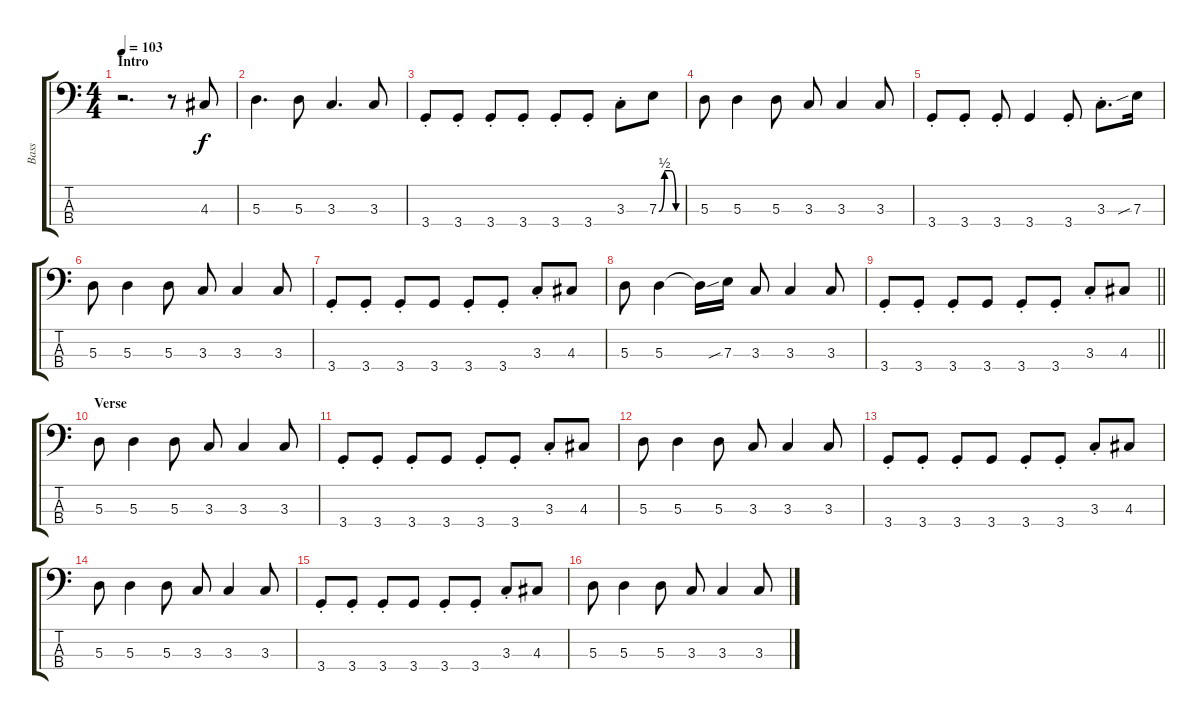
\track ("Bass" "Bass") {instrument electricbasspick}
\staff {score tabs}
\tuning (G2 D2 A1 E1) {hide}
\ts (4 4)
\section ("" "Intro")
\tempo 103
\clef f4
\ks c
r.2{d dy f instrument electricbasspick} r.8 4.3.8 |
5.3.4{d} 5.3.8 3.3.4{d} 3.3.8 |
3.4{st}.8 3.4{st}.8 3.4{st}.8 3.4{st}.8 3.4{st}.8 3.4{st}.8 3.3{st}.8 7.3{be (custom 0 0 15 2 30 2 45 0 60 0)}.8 |
5.3.8 5.3.4 5.3.8 3.3.8 3.3.4 3.3.8 |
3.4{st}.8 3.4{st}.8 3.4{st}.8 3.4.4 3.4{st}.8 3.3{st}.8{d} 7.3{sib}.16 |
5.3.8 5.3.4 5.3.8 3.3.8 3.3.4 3.3.8 |
3.4{st}.8 3.4{st}.8 3.4{st}.8 3.4.8 3.4{st}.8 3.4{st}.8 3.3{st}.8 4.3.8 |
5.3.8 5.3.4 5.3{t}.16 7.3{sib}.16 3.3.8 3.3.4 3.3.8 |
\barLineRight lightlight
3.4{st}.8 3.4{st}.8 3.4{st}.8 3.4.8 3.4{st}.8 3.4{st}.8 3.3{st}.8 4.3.8 |
\section ("" "Verse")
5.3.8 5.3.4 5.3.8 3.3.8 3.3.4 3.3.8 |
3.4{st}.8 3.4{st}.8 3.4{st}.8 3.4.8 3.4{st}.8 3.4{st}.8 3.3{st}.8 4.3.8 |
5.3.8 5.3.4 5.3.8 3.3.8 3.3.4 3.3.8 |
3.4{st}.8 3.4{st}.8 3.4{st}.8 3.4.8 3.4{st}.8 3.4{st}.8 3.3{st}.8 4.3.8 |
5.3.8 5.3.4 5.3.8 3.3.8 3.3.4 3.3.8 |
3.4{st}.8 3.4{st}.8 3.4{st}.8 3.4.8 3.4{st}.8 3.4{st}.8 3.3{st}.8 4.3.8 |
5.3.8 5.3.4 5.3.8 3.3.8 3.3.4 3.3.8
